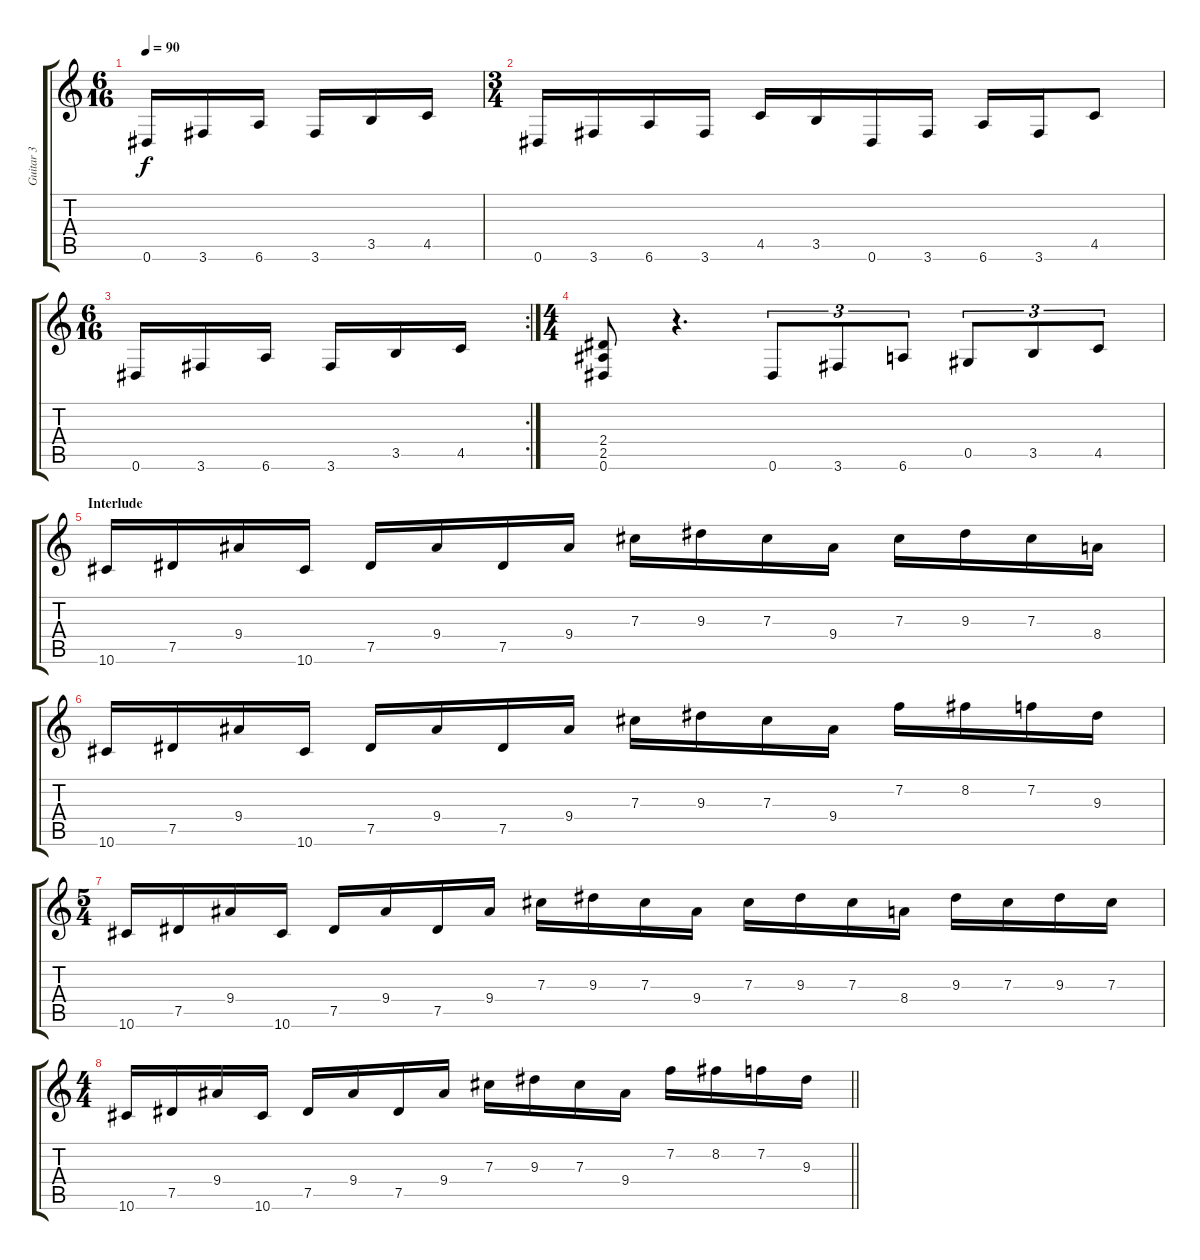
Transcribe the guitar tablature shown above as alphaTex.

\track ("Guitar 3" "Guitar 3") {instrument distortionguitar}
\staff {score tabs}
\tuning (Eb4 Bb3 Gb3 Db3 Ab2 Eb2) {hide}
\ts (6 16)
\tempo 90
\clef g2
\ks c
0.6.16{dy f} 3.6.16 6.6.16 3.6.16 3.5.16 4.5.16 |
\ts (3 4)
0.6.16 3.6.16 6.6.16 3.6.16 4.5.16 3.5.16 0.6.16 3.6.16 6.6.16 3.6.16 4.5.8 |
\rc 2
\ts (6 16)
0.6.16 3.6.16 6.6.16 3.6.16 3.5.16 4.5.16 |
\ts (4 4)
(2.4 2.5 0.6).8 r.4{d} 0.6.8{tu (3 2)} 3.6.8{tu (3 2)} 6.6.8{tu (3 2)} 0.5.8{tu (3 2)} 3.5.8{tu (3 2)} 4.5.8{tu (3 2)} |
\section ("" "Interlude")
10.6.16 7.5.16 9.4.16 10.6.16 7.5.16 9.4.16 7.5.16 9.4.16 7.3.16 9.3.16 7.3.16 9.4.16 7.3.16 9.3.16 7.3.16 8.4.16 |
10.6.16 7.5.16 9.4.16 10.6.16 7.5.16 9.4.16 7.5.16 9.4.16 7.3.16 9.3.16 7.3.16 9.4.16 7.2.16 8.2.16 7.2.16 9.3.16 |
\ts (5 4)
10.6.16 7.5.16 9.4.16 10.6.16 7.5.16 9.4.16 7.5.16 9.4.16 7.3.16 9.3.16 7.3.16 9.4.16 7.3.16 9.3.16 7.3.16 8.4.16 9.3.16 7.3.16 9.3.16 7.3.16 |
\ts (4 4)
\barLineRight lightlight
10.6.16 7.5.16 9.4.16 10.6.16 7.5.16 9.4.16 7.5.16 9.4.16 7.3.16 9.3.16 7.3.16 9.4.16 7.2.16 8.2.16 7.2.16 9.3.16
